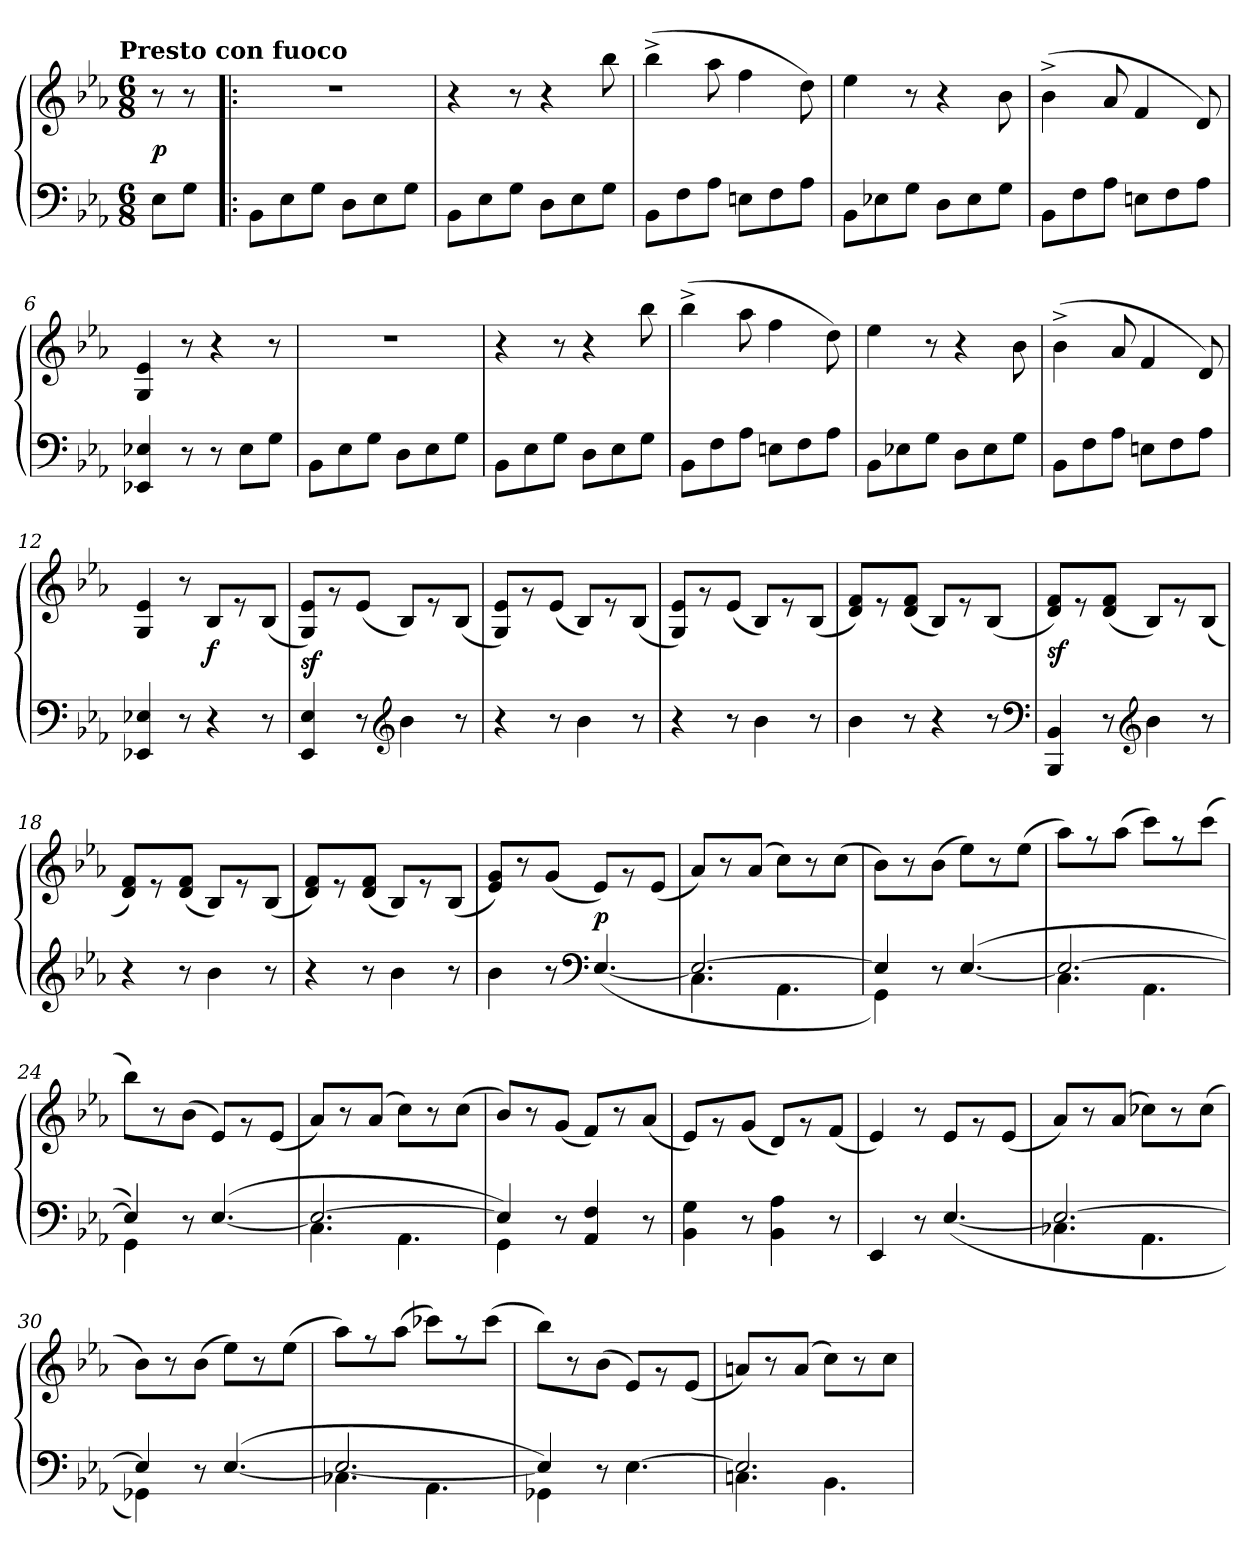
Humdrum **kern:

**kern	**kern	**dynam
*part1	*part1	*part1
*staff2	*staff1	*staff1/2
*clefF4	*clefG2	*
*k[b-e-a-]	*k[b-e-a-]	*
!!LO:TX:omd:t=Presto con fuoco
*M6/8	*M6/8	*
*MM184	*MM184	*
=	=	=
8E-\L	8r	p
8G\J	8r	.
=1!|:	=1!|:	=1!|:
8BB-\L	2.r	.
8E-\	.	.
8G\J	.	.
8D\L	.	.
8E-\	.	.
8G\J	.	.
=2	=2	=2
8BB-\L	4r	.
8E-\	.	.
8G\J	8r	.
8D\L	4r	.
8E-\	.	.
8G\J	8bb-\	.
=3	=3	=3
8BB-\L	(>4bb-^>\	.
8F\	.	.
8A-\J	8aa-\	.
8En\L	4ff\	.
8F\	.	.
8A-\J	8dd\)	.
=4	=4	=4
8BB-\L	4ee-\	.
8E-X\	.	.
8G\J	8r	.
8D\L	4r	.
8E-\	.	.
8G\J	8b-\	.
=5	=5	=5
8BB-\L	(>4b-^>\	.
8F\	.	.
8A-\J	8a-/	.
8En\L	4f/	.
8F\	.	.
8A-\J	8d/)	.
=6	=6	=6
4E-X/ 4EE-X/	4e-/ 4G/	.
8r	8r	.
8r	4r	.
8E-\L	.	.
8G\J	8r	.
=7	=7	=7
8BB-\L	2.rdd	.
8E-\	.	.
8G\J	.	.
8D\L	.	.
8E-\	.	.
8G\J	.	.
!!LO:LB:g=z
=8	=8	=8
8BB-\L	4r	.
8E-\	.	.
8G\J	8r	.
8D\L	4r	.
8E-\	.	.
8G\J	8bb-\	.
=9	=9	=9
8BB-\L	(>4bb-^\	.
8F\	.	.
8A-\J	8aa-\	.
8En\L	4ff\	.
8F\	.	.
8A-\J	8dd\)	.
=10	=10	=10
8BB-\L	4ee-\	.
8E-X\	.	.
8G\J	8r	.
8D\L	4r	.
8E-\	.	.
8G\J	8b-\	.
=11	=11	=11
8BB-\L	(>4b-^\	.
8F\	.	.
8A-\J	8a-/	.
8En\L	4f/	.
8F\	.	.
8A-\J	8d/)	.
=12	=12	=12
4E-X/ 4EE-X/	4e-/ 4G/	.
8r	8r	.
4r	8B-/L	f
.	8re	.
8r	(<8B-/J	.
=13	=13	=13
4E-/ 4EE-/	8e-/ 8G/L)	sf
.	8rg	.
8r	(<8e-/J	.
*clefG2	*	*
4b-\	8B-/L)	.
.	8re	.
8r	(<8B-/J	.
=14	=14	=14
4r	8e-/ 8G/L)	.
.	8rg	.
8r	(<8e-/J	.
4b-\	8B-/L)	.
.	8re	.
8r	(<8B-/J	.
=15	=15	=15
4r	8e-/ 8G/L)	.
.	8rg	.
8r	(<8e-/J	.
4b-\	8B-/L)	.
.	8re	.
8r	(<8B-/J	.
!!LO:LB:g=z
=16	=16	=16
4b-\	8f/ 8d/L)	.
.	8r	.
8r	(<8f/ 8d/J	.
4r	8B-/L)	.
.	8re	.
8r	(<8B-/J	.
*clefF4	*	*
=17	=17	=17
4BB-/ 4BBB-/	8f/ 8d/L)	sf
.	8r	.
8r	(<8f/ 8d/J	.
*clefG2	*	*
4b-\	8B-/L)	.
.	8re	.
8r	(<8B-/J	.
=18	=18	=18
4r	8f/ 8d/L)	.
.	8r	.
8r	(<8f/ 8d/J	.
4b-\	8B-/L)	.
.	8re	.
8r	(<8B-/J	.
=19	=19	=19
4r	8f/ 8d/L)	.
.	8r	.
8r	(<8f/ 8d/J	.
4b-\	8B-/L)	.
.	8re	.
8r	(<8B-/J	.
=20	=20	=20
4b-\	8g/ 8e-/L)	.
.	8r	.
8r	(<8g/J	.
*clefF4	*	*
(<[4.E-/	8e-/L)	p
.	8rg	.
.	(<8e-/J	.
=21	=21	=21
*^	*	*
2.E-/_	4.C\	8a-/L)	.
.	.	8r	.
.	.	(>8a-/J	.
.	4.AA-\	8cc\L)	.
.	.	8r	.
.	.	(>8cc\J	.
=22	=22	=22	=22
4E-/]	4GG\)	8b-\L)	.
.	.	8r	.
2ryy	8r	(8b-\J	.
.	(<[4.E-/	8ee-\L)	.
.	.	8r	.
.	.	(>8ee-\J	.
=23	=23	=23	=23
2.E-/_	4.C\	8aa-\L)	.
.	.	8rff	.
.	.	(>8aa-\J	.
.	4.AA-\	8ccc\L)	.
.	.	8rff	.
.	.	(>8ccc\J	.
!!LO:LB:g=z
=24	=24	=24	=24
4GG\)	4E-/]	8bb-\L)	.
.	.	8r	.
2ryy	8r	(8b-\J	.
.	(<[4.E-/	8e-/L)	.
.	.	8rg	.
.	.	(<8e-/J	.
=25	=25	=25	=25
2.E-/_	4.C\	8a-/L)	.
.	.	8r	.
.	.	(>8a-/J	.
.	4.AA-\	8cc\L)	.
.	.	8r	.
.	.	(>8cc\J	.
=26	=26	=26	=26
4GG\)	4E-/]	8b-/L)	.
.	.	8r	.
2ryy	8r	(<8g/J	.
.	4F/ 4AA-/	8f/L)	.
.	.	8r	.
.	8r	(<8a-/J	.
*v	*v	*	*
=27	=27	=27
4G\ 4BB-\	8e-/L)	.
.	8r	.
8r	(<8g/J	.
4A-\ 4BB-\	8d/L)	.
.	8rg	.
8r	(<8f/J	.
=28	=28	=28
4EE-/	4e-/)	.
8r	8r	.
(<[4.E-/	8e-/L	.
.	8rg	.
.	(<8e-/J	.
=29	=29	=29
*^	*	*
2.E-/_	4.C-X\	8a-/L)	.
.	.	8r	.
.	.	(>8a-/J	.
.	4.AA-\	8cc-X\L)	.
.	.	8r	.
.	.	(>8cc-\J	.
=30	=30	=30	=30
4E-/]	4GG-X\)	8b-\L)	.
.	.	8r	.
2ryy	8r	(8b-\J	.
.	(<[4.E-/	8ee-\L)	.
.	.	8r	.
.	.	(>8ee-\J	.
=31	=31	=31	=31
4.C-X\	2.E-/_	8aa-\L)	.
.	.	8rff	.
.	.	(>8aa-\J	.
4.AA-\	.	8ccc-X\L)	.
.	.	8rff	.
.	.	(>8ccc-\J	.
!!LO:LB:g=z
=32	=32	=32	=32
4E-/]	4GG-X\)	8bb-\L)	.
.	.	8r	.
2ryy	8r	(>8b-\J	.
.	[4.E-\	8e-/L)	cresc.
.	.	8rg	.
.	.	(<8e-/J	.
=33	=33	=33	=33
2.E-/]	4.Cn\	8an/L)	.
.	.	8r	.
.	.	(8a/J	.
.	4.BB-\	8cc\L)	.
.	.	8r	.
.	.	8cc\J	.
*v	*v	*	*
=	=	=
*-	*-	*-
